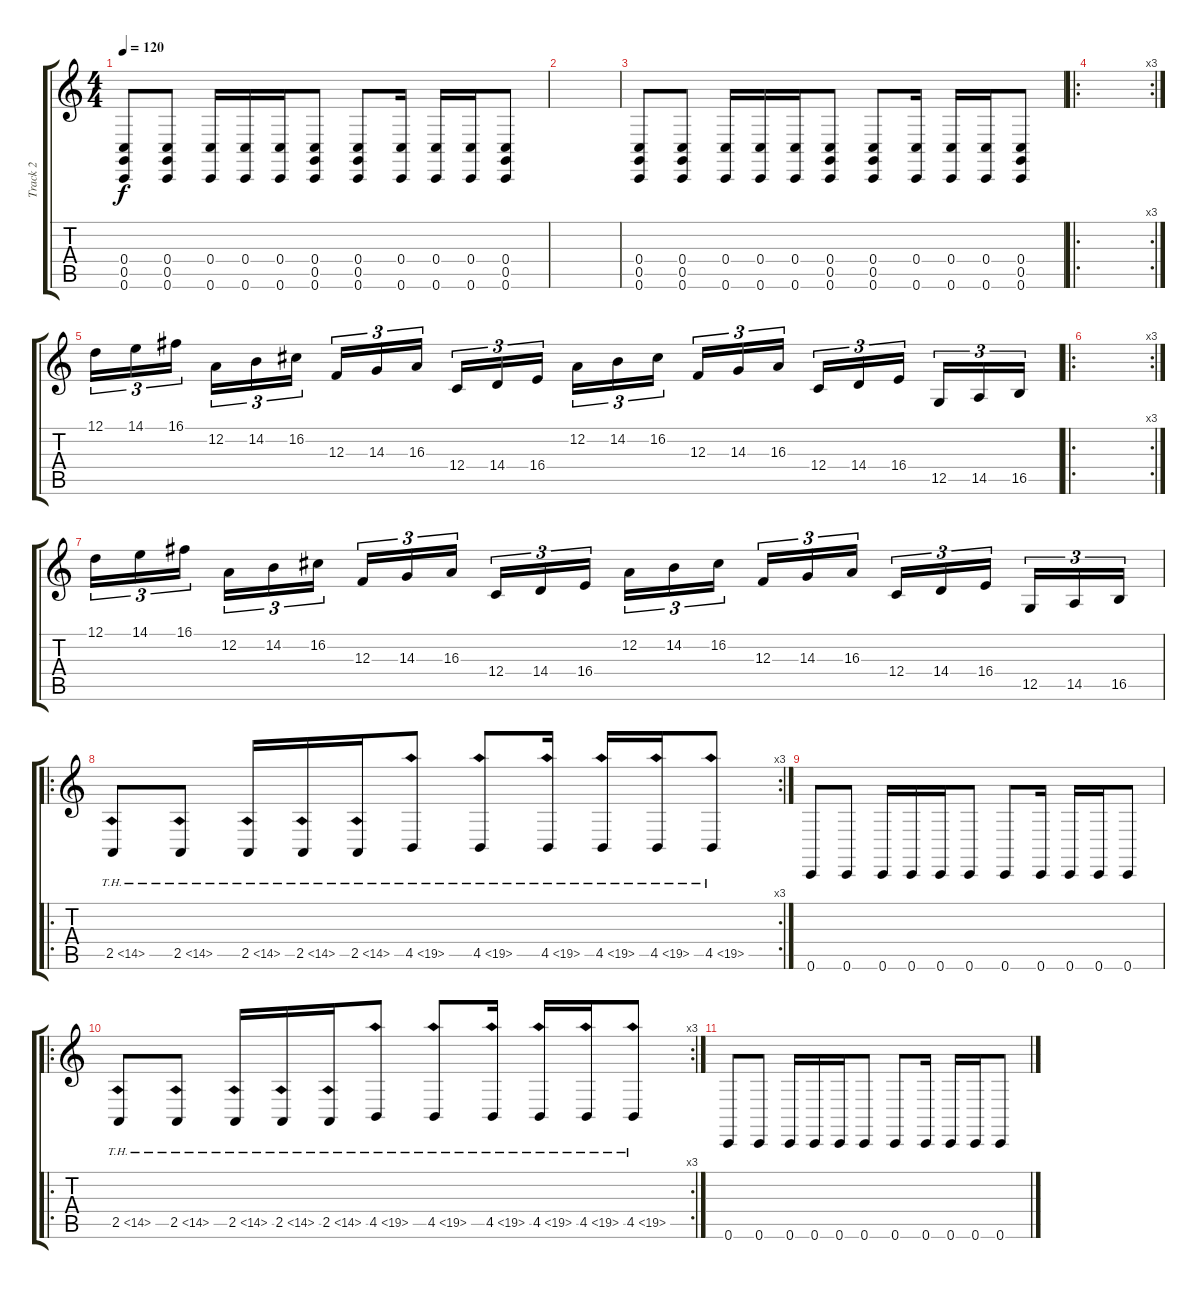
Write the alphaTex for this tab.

\track ("Track 2" "Track 2") {instrument lead1square}
\staff {score tabs}
\tuning (D4 A3 F3 C3 G2 C2) {hide}
\ts (4 4)
\tempo 120
\clef g2
\ks c
(0.4 0.5 0.6).8{dy f} (0.4 0.5 0.6).8 (0.4 0.6).16 (0.4 0.6).16 (0.4 0.6).16 (0.4 0.5 0.6).8 (0.4 0.5 0.6).8 (0.4 0.6).16 (0.4 0.6).16 (0.4 0.6).16 (0.4 0.5 0.6).8 |
|
(0.4 0.5 0.6).8 (0.4 0.5 0.6).8 (0.4 0.6).16 (0.4 0.6).16 (0.4 0.6).16 (0.4 0.5 0.6).8 (0.4 0.5 0.6).8 (0.4 0.6).16 (0.4 0.6).16 (0.4 0.6).16 (0.4 0.5 0.6).8 |
\ro
\rc 3
|
12.1.16{tu (3 2)} 14.1.16{tu (3 2)} 16.1.16{tu (3 2) beam splitsecondary} 12.2.16{tu (3 2)} 14.2.16{tu (3 2)} 16.2.16{tu (3 2)} 12.3.16{tu (3 2)} 14.3.16{tu (3 2)} 16.3.16{tu (3 2) beam splitsecondary} 12.4.16{tu (3 2)} 14.4.16{tu (3 2)} 16.4.16{tu (3 2)} 12.2.16{tu (3 2)} 14.2.16{tu (3 2)} 16.2.16{tu (3 2) beam splitsecondary} 12.3.16{tu (3 2)} 14.3.16{tu (3 2)} 16.3.16{tu (3 2)} 12.4.16{tu (3 2)} 14.4.16{tu (3 2)} 16.4.16{tu (3 2) beam splitsecondary} 12.5.16{tu (3 2)} 14.5.16{tu (3 2)} 16.5.16{tu (3 2)} |
\ro
\rc 3
|
12.1.16{tu (3 2)} 14.1.16{tu (3 2)} 16.1.16{tu (3 2) beam splitsecondary} 12.2.16{tu (3 2)} 14.2.16{tu (3 2)} 16.2.16{tu (3 2)} 12.3.16{tu (3 2)} 14.3.16{tu (3 2)} 16.3.16{tu (3 2) beam splitsecondary} 12.4.16{tu (3 2)} 14.4.16{tu (3 2)} 16.4.16{tu (3 2)} 12.2.16{tu (3 2)} 14.2.16{tu (3 2)} 16.2.16{tu (3 2) beam splitsecondary} 12.3.16{tu (3 2)} 14.3.16{tu (3 2)} 16.3.16{tu (3 2)} 12.4.16{tu (3 2)} 14.4.16{tu (3 2)} 16.4.16{tu (3 2) beam splitsecondary} 12.5.16{tu (3 2)} 14.5.16{tu (3 2)} 16.5.16{tu (3 2)} |
\ro
\rc 3
2.5{th 12}.8 2.5{th 12}.8 2.5{th 12}.16 2.5{th 12}.16 2.5{th 12}.16 4.5{th 15}.8 4.5{th 15}.8 4.5{th 15}.16 4.5{th 15}.16 4.5{th 15}.16 4.5{th 15}.8 |
0.6.8 0.6.8 0.6.16 0.6.16 0.6.16 0.6.8 0.6.8 0.6.16 0.6.16 0.6.16 0.6.8 |
\ro
\rc 3
2.5{th 12}.8 2.5{th 12}.8 2.5{th 12}.16 2.5{th 12}.16 2.5{th 12}.16 4.5{th 15}.8 4.5{th 15}.8 4.5{th 15}.16 4.5{th 15}.16 4.5{th 15}.16 4.5{th 15}.8 |
0.6.8 0.6.8 0.6.16 0.6.16 0.6.16 0.6.8 0.6.8 0.6.16 0.6.16 0.6.16 0.6.8
